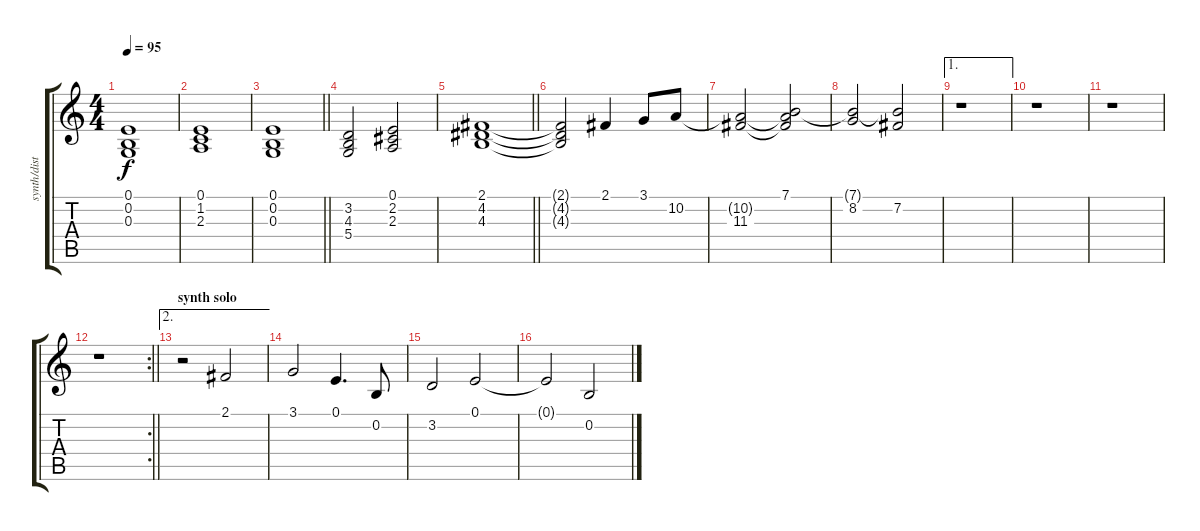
\track ("synth/distorted organ" "synth/dist") {instrument lead2sawtooth}
\staff {score tabs}
\tuning (E4 B3 G3 D3 A2 E2) {hide}
\ts (4 4)
\tempo 95
\clef g2
\ks c
(0.1 0.2 0.3).1{dy f} |
(0.1 1.2 2.3).1 |
\barLineRight lightlight
(0.1 0.2 0.3).1 |
(3.2 4.3 5.4).2 (0.1 2.2 2.3).2 |
\barLineRight lightlight
(2.1 4.2 4.3).1 |
(2.1{t} 4.2{t} 4.3{t}).2 2.1.4 3.1.8 10.2.8 |
(10.2{t} 11.3).2 (7.1 10.2{t} 11.3{t}).2 |
(7.1{t} 8.2).2 (7.1{t} 7.2).2 |
\ae 1
r.1 |
r.1 |
r.1 |
\rc 2
\barLineRight lightlight
r.1 |
\ae 2
\section ("" "synth solo")
r.2{volume 13 instrument pad3polysynth} 2.1.2 |
3.1.2 0.1.4{d} 0.2.8 |
3.2.2 0.1.2 |
0.1{t}.2 0.2.2
